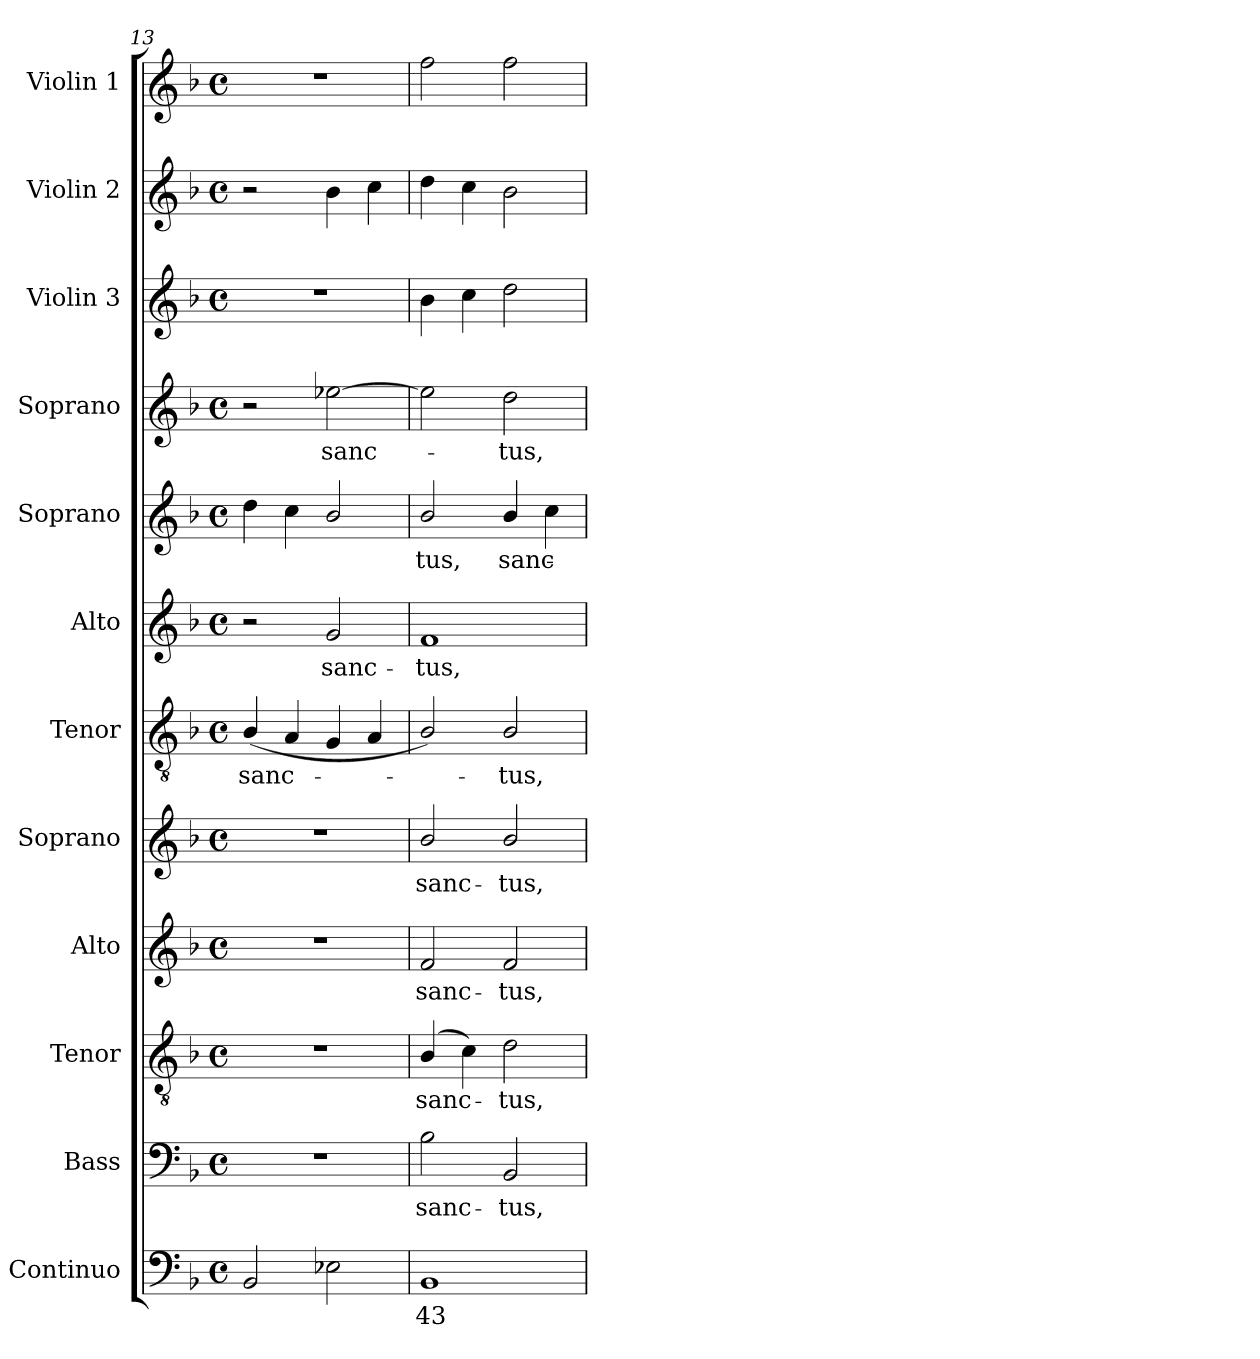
**kern	**text	**kern	**text	**kern	**text	**kern	**text	**kern	**text	**kern	**text	**kern	**text	**kern	**text	**kern	**text	**kern	**kern	**kern
*part12	*part12	*part11	*part11	*part10	*part10	*part9	*part9	*part8	*part8	*part7	*part7	*part6	*part6	*part5	*part5	*part4	*part4	*part3	*part2	*part1
*staff12	*staff12	*staff11	*staff11	*staff10	*staff10	*staff9	*staff9	*staff8	*staff8	*staff7	*staff7	*staff6	*staff6	*staff5	*staff5	*staff4	*staff4	*staff3	*staff2	*staff1
*I"Continuo	*	*I"Bass	*	*I"Tenor	*	*I"Alto	*	*I"Soprano	*	*I"Tenor	*	*I"Alto	*	*I"Soprano	*	*I"Soprano	*	*I"Violin 3	*I"Violin 2	*I"Violin 1
*I'Cont.	*	*I'B.	*	*I'T.	*	*I'A.	*	*I'S.	*	*I'T.	*	*I'A.	*	*I'S.	*	*I'S.	*	*I'Vln. 3	*I'Vln. 2	*I'Vln. 1
*clefF4	*	*clefF4	*	*clefGv2	*	*clefG2	*	*clefG2	*	*clefGv2	*	*clefG2	*	*clefG2	*	*clefG2	*	*clefG2	*clefG2	*clefG2
*	*	*	*	*ITrd7c12	*	*	*	*	*	*ITrd7c12	*	*	*	*	*	*	*	*	*	*
*k[b-]	*	*k[b-]	*	*k[b-]	*	*k[b-]	*	*k[b-]	*	*k[b-]	*	*k[b-]	*	*k[b-]	*	*k[b-]	*	*k[b-]	*k[b-]	*k[b-]
*F:	*	*F:	*	*F:	*	*F:	*	*F:	*	*F:	*	*F:	*	*F:	*	*F:	*	*F:	*F:	*F:
*M4/4	*	*M4/4	*	*M4/4	*	*M4/4	*	*M4/4	*	*M4/4	*	*M4/4	*	*M4/4	*	*M4/4	*	*M4/4	*M4/4	*M4/4
*met(c)	*	*met(c)	*	*met(c)	*	*met(c)	*	*met(c)	*	*met(c)	*	*met(c)	*	*met(c)	*	*met(c)	*	*met(c)	*met(c)	*met(c)
=13	=13	=13	=13	=13	=13	=13	=13	=13	=13	=13	=13	=13	=13	=13	=13	=13	=13	=13	=13	=13
!	!	!	!	!	!	!	!	!	!	!	!LO:LY:b:color=#000000	!	!	!	!	!	!	!	!	!
2BB-i/	.	1r	.	1r	.	1r	.	1r	.	(4BB-i/	sanc-	2r	.	4ddi\	.	2r	.	1r	2r	1r
.	.	.	.	.	.	.	.	.	.	4AAi/	.	.	.	4cci\	.	.	.	.	.	.
!	!	!	!	!	!	!	!	!	!	!	!	!	!LO:LY:b:color=#000000	!	!	!	!	!	!	!
!	!	!	!	!	!	!	!	!	!	!	!	!	!	!	!	!	!LO:LY:b:color=#000000	!	!	!
2E-Xi\	.	.	.	.	.	.	.	.	.	4GGi/	.	2gi/	sanc-	2b-i/	.	[>2ee-Xi\	sanc-	.	4b-i\	.
.	.	.	.	.	.	.	.	.	.	4AAi/	.	.	.	.	.	.	.	.	4cci\	.
=14	=14	=14	=14	=14	=14	=14	=14	=14	=14	=14	=14	=14	=14	=14	=14	=14	=14	=14	=14	=14
!	!LO:LY:b:color=#000000	!	!	!	!	!	!	!	!	!	!	!	!	!	!	!	!	!	!	!
!	!	!	!LO:LY:b:color=#000000	!	!	!	!	!	!	!	!	!	!	!	!	!	!	!	!	!
!	!	!	!	!	!LO:LY:b:color=#000000	!	!	!	!	!	!	!	!	!	!	!	!	!	!	!
!	!	!	!	!	!	!	!LO:LY:b:color=#000000	!	!	!	!	!	!	!	!	!	!	!	!	!
!	!	!	!	!	!	!	!	!	!LO:LY:b:color=#000000	!	!	!	!	!	!	!	!	!	!	!
!	!	!	!	!	!	!	!	!	!	!	!	!	!LO:LY:b:color=#000000	!	!	!	!	!	!	!
!	!	!	!	!	!	!	!	!	!	!	!	!	!	!	!LO:LY:b:color=#000000	!	!	!	!	!
1BB-i	43	2B-i\	sanc-	(4BB-i/	sanc-	2fi/	sanc-	2b-i/	sanc-	2BB-i/)	.	1fi	-tus,	2b-i/	-tus,	2ee-i\]	.	4b-i\	4ddi\	2ffi\
.	.	.	.	4Ci\)	.	.	.	.	.	.	.	.	.	.	.	.	.	4cci\	4cci\	.
!	!	!	!LO:LY:b:color=#000000	!	!	!	!	!	!	!	!	!	!	!	!	!	!	!	!	!
!	!	!	!	!	!LO:LY:b:color=#000000	!	!	!	!	!	!	!	!	!	!	!	!	!	!	!
!	!	!	!	!	!	!	!LO:LY:b:color=#000000	!	!	!	!	!	!	!	!	!	!	!	!	!
!	!	!	!	!	!	!	!	!	!LO:LY:b:color=#000000	!	!	!	!	!	!	!	!	!	!	!
!	!	!	!	!	!	!	!	!	!	!	!LO:LY:b:color=#000000	!	!	!	!	!	!	!	!	!
!	!	!	!	!	!	!	!	!	!	!	!	!	!	!	!LO:LY:b:color=#000000	!	!	!	!	!
!	!	!	!	!	!	!	!	!	!	!	!	!	!	!	!	!	!LO:LY:b:color=#000000	!	!	!
.	.	2BB-i/	-tus,	2Di\	-tus,	2fi/	-tus,	2b-i/	-tus,	2BB-i/	-tus,	.	.	4b-i/	sanc-	2ddi\	-tus,	2ddi\	2b-i\	2ffi\
.	.	.	.	.	.	.	.	.	.	.	.	.	.	4cci\	.	.	.	.	.	.
=	=	=	=	=	=	=	=	=	=	=	=	=	=	=	=	=	=	=	=	=
*-	*-	*-	*-	*-	*-	*-	*-	*-	*-	*-	*-	*-	*-	*-	*-	*-	*-	*-	*-	*-
